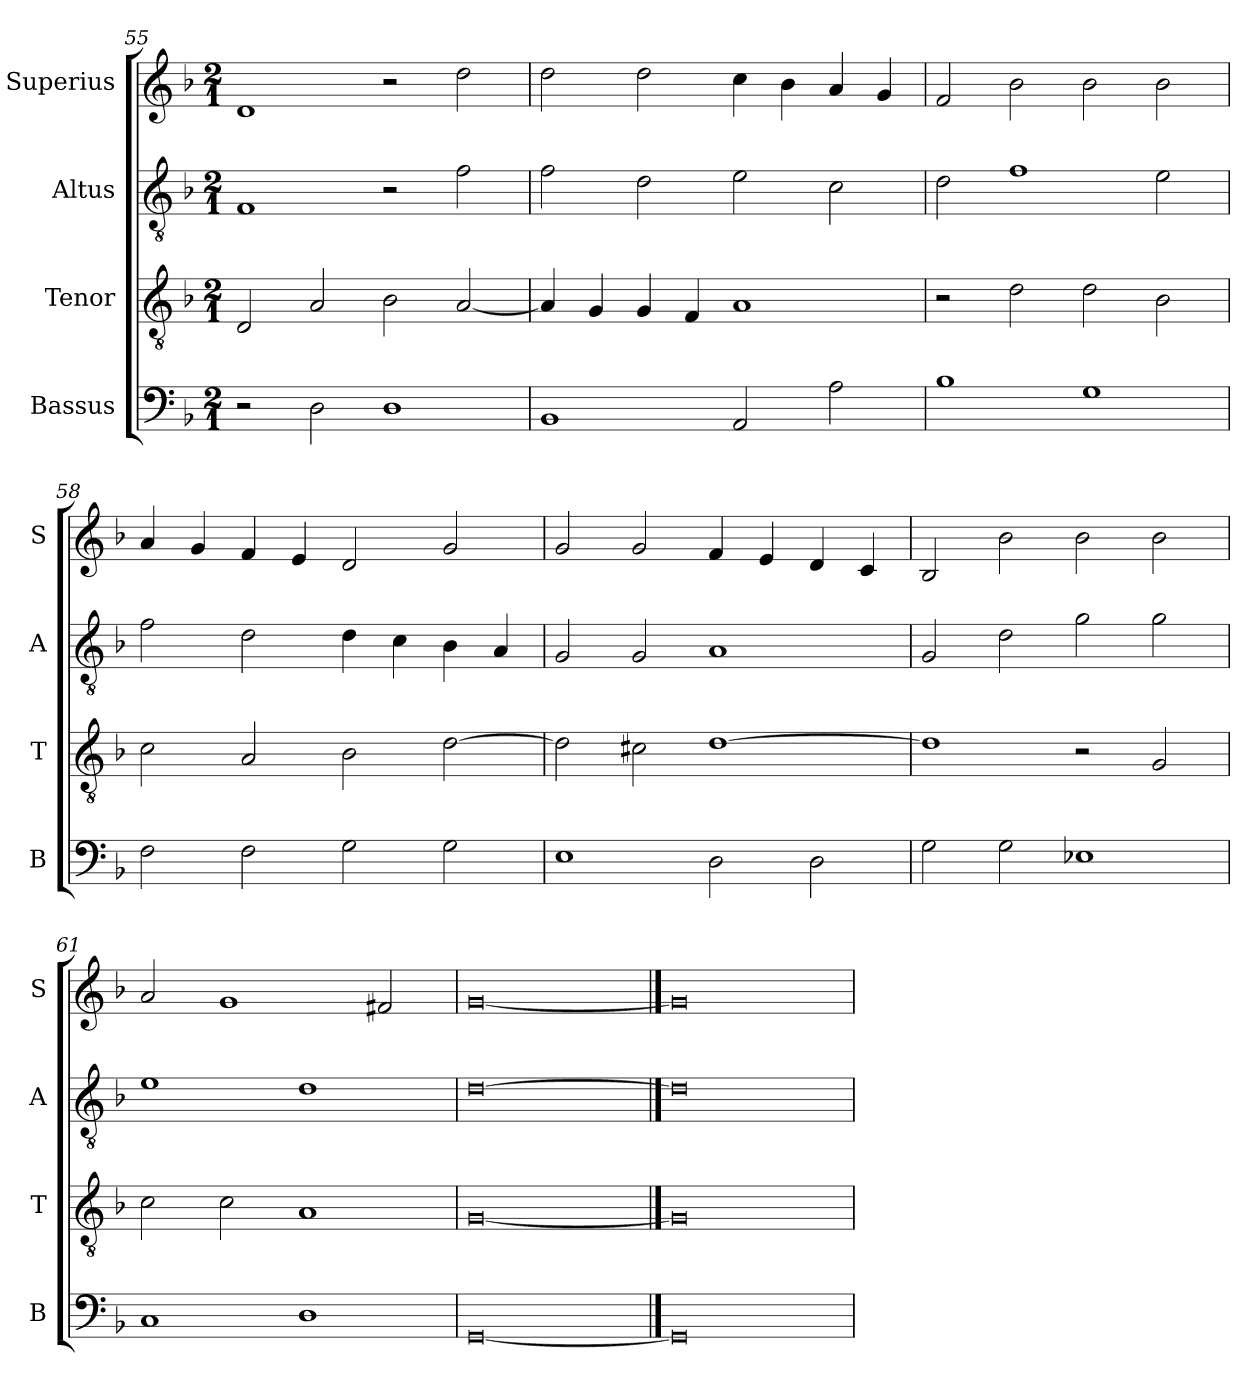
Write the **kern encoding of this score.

**kern	**kern	**kern	**kern
*part4	*part3	*part2	*part1
*staff4	*staff3	*staff2	*staff1
*I"Bassus	*I"Tenor	*I"Altus	*I"Superius
*I'B	*I'T	*I'A	*I'S
*clefF4	*clefGv2	*clefGv2	*clefG2
*k[b-]	*k[b-]	*k[b-]	*k[b-]
*F:	*F:	*F:	*F:
*M2/1	*M2/1	*M2/1	*M2/1
=55	=55	=55	=55
2r	2D	1F	1d
2D	2A	.	.
1D	2B-	2r	2r
.	[2A	2f	2dd
=56	=56	=56	=56
1BB-	4A]	2f	2dd
.	4G	.	.
.	4G	2d	2dd
.	4F	.	.
2AA	1A	2e	4cc
.	.	.	4b-
2A	.	2c	4a
.	.	.	4g
=57	=57	=57	=57
1B-	2r	2d	2f
.	2d	1f	2b-
1G	2d	.	2b-
.	2B-	2e	2b-
=58	=58	=58	=58
2F	2c	2f	4a
.	.	.	4g
2F	2A	2d	4f
.	.	.	4e
2G	2B-	4d	2d
.	.	4c	.
2G	[2d	4B-	2g
.	.	4A	.
=59	=59	=59	=59
1E	2d]	2G	2g
.	2c#X	2G	2g
2D	[1d	1A	4f
.	.	.	4e
2D	.	.	4d
.	.	.	4c
=60	=60	=60	=60
2G	1d]	2G	2B-
2G	.	2d	2b-
1E-X	2r	2g	2b-
.	2G	2g	2b-
=61	=61	=61	=61
1C	2c	1e	2a
.	2c	.	1g
1D	1A	1d	.
.	.	.	2f#X
=62	=62	=62	=62
[0GG	[0G	[0d	[0g
==63	==63	==63	==63
0GG]	0G]	0d]	0g]
=	=	=	=
*-	*-	*-	*-
